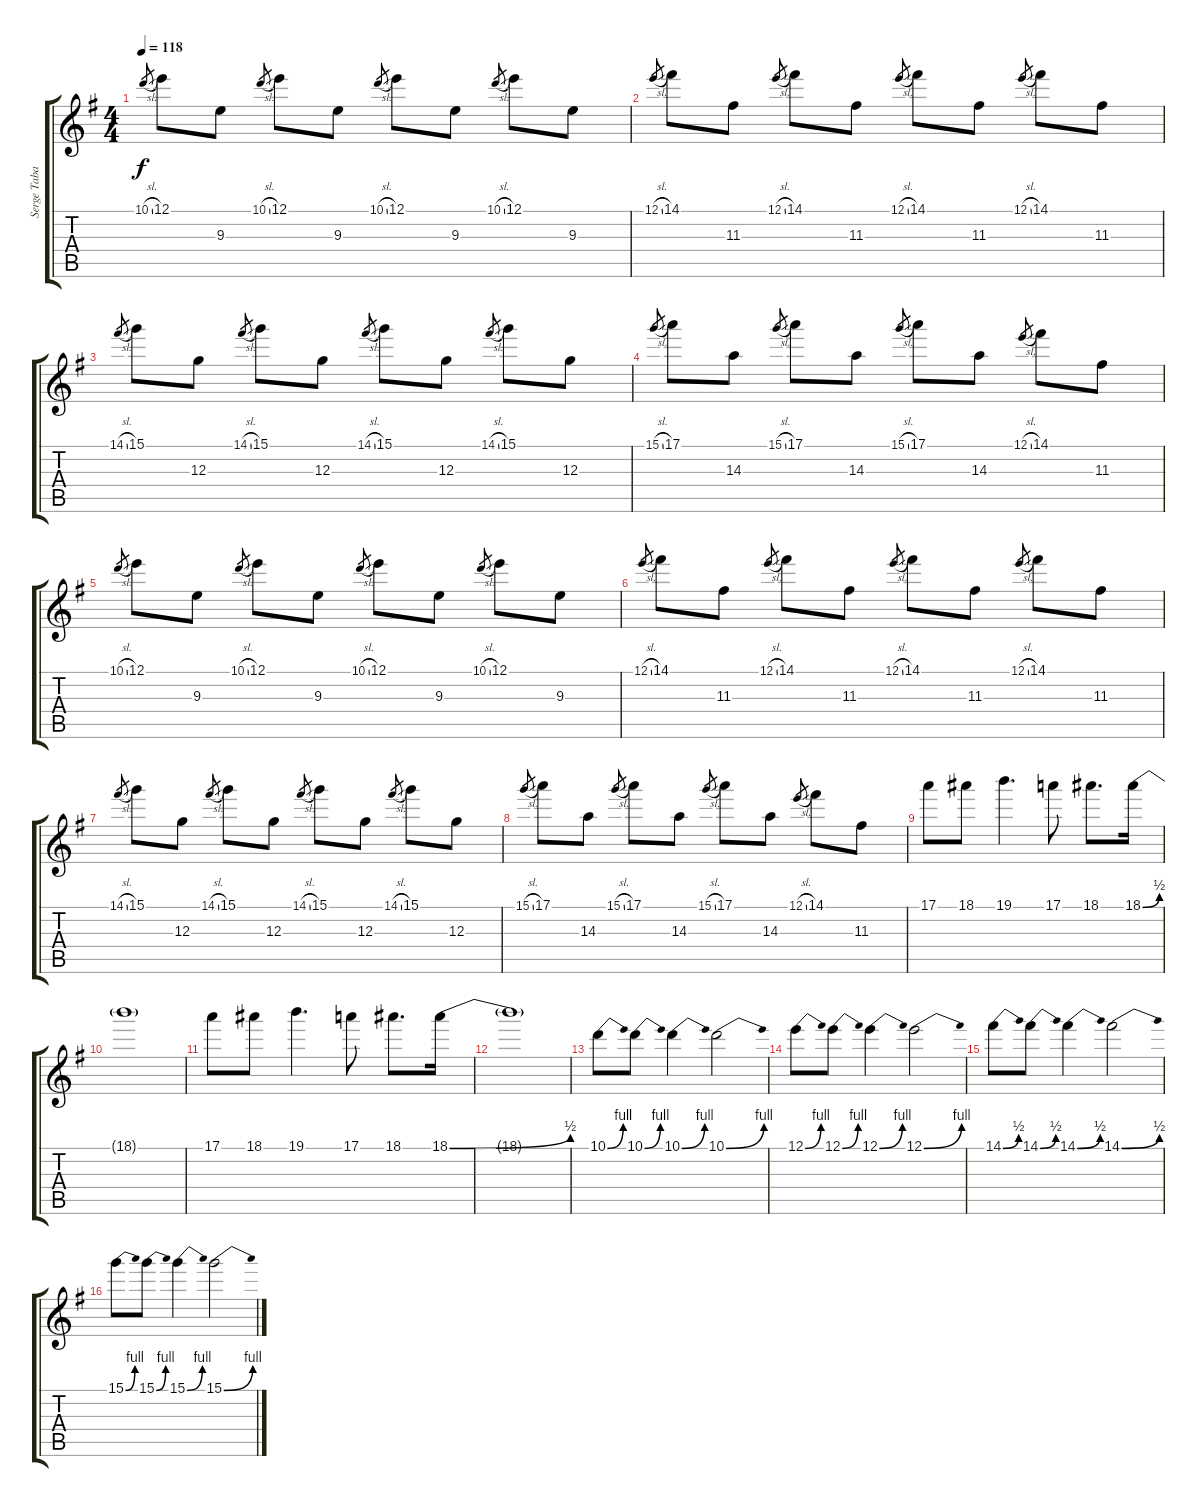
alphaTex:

\track ("Serge Tabachnikov " "Serge Taba") {instrument distortionguitar}
\staff {score tabs}
\tuning (E4 B3 G3 D3 A2 E2) {hide}
\ts (4 4)
\tempo 118
\clef g2
\ks eminor
10.1{sl}.8{gr dy f} 12.1.8 9.3.8 10.1{sl}.8{gr} 12.1.8 9.3.8 10.1{sl}.8{gr} 12.1.8 9.3.8 10.1{sl}.8{gr} 12.1.8 9.3.8 |
12.1{sl}.8{gr} 14.1.8 11.3.8 12.1{sl}.8{gr} 14.1.8 11.3.8 12.1{sl}.8{gr} 14.1.8 11.3.8 12.1{sl}.8{gr} 14.1.8 11.3.8 |
14.1{sl}.8{gr} 15.1.8 12.3.8 14.1{sl}.8{gr} 15.1.8 12.3.8 14.1{sl}.8{gr} 15.1.8 12.3.8 14.1{sl}.8{gr} 15.1.8 12.3.8 |
15.1{sl}.8{gr} 17.1.8 14.3.8 15.1{sl}.8{gr} 17.1.8 14.3.8 15.1{sl}.8{gr} 17.1.8 14.3.8 12.1{sl}.8{gr} 14.1.8 11.3.8 |
10.1{sl}.8{gr} 12.1.8 9.3.8 10.1{sl}.8{gr} 12.1.8 9.3.8 10.1{sl}.8{gr} 12.1.8 9.3.8 10.1{sl}.8{gr} 12.1.8 9.3.8 |
12.1{sl}.8{gr} 14.1.8 11.3.8 12.1{sl}.8{gr} 14.1.8 11.3.8 12.1{sl}.8{gr} 14.1.8 11.3.8 12.1{sl}.8{gr} 14.1.8 11.3.8 |
14.1{sl}.8{gr} 15.1.8 12.3.8 14.1{sl}.8{gr} 15.1.8 12.3.8 14.1{sl}.8{gr} 15.1.8 12.3.8 14.1{sl}.8{gr} 15.1.8 12.3.8 |
15.1{sl}.8{gr} 17.1.8 14.3.8 15.1{sl}.8{gr} 17.1.8 14.3.8 15.1{sl}.8{gr} 17.1.8 14.3.8 12.1{sl}.8{gr} 14.1.8 11.3.8 |
17.1.8 18.1.8 19.1.4{d} 17.1.8 18.1.8{d} 18.1{be (bend 0 0 60 2)}.16 |
18.1{t}.1 |
17.1.8 18.1.8 19.1.4{d} 17.1.8 18.1.8{d} 18.1{be (bend 0 0 60 2)}.16 |
18.1{t}.1 |
10.1{be (bend 0 0 60 4)}.8 10.1{be (bend 0 0 60 4)}.8 10.1{be (bend 0 0 60 4)}.4 10.1{be (bend 0 0 60 4)}.2 |
12.1{be (bend 0 0 60 4)}.8 12.1{be (bend 0 0 60 4)}.8 12.1{be (bend 0 0 60 4)}.4 12.1{be (bend 0 0 60 4)}.2 |
14.1{be (bend 0 0 60 2)}.8 14.1{be (bend 0 0 60 2)}.8 14.1{be (bend 0 0 60 2)}.4 14.1{be (bend 0 0 60 2)}.2 |
15.1{be (bend 0 0 60 4)}.8 15.1{be (bend 0 0 60 4)}.8 15.1{be (bend 0 0 60 4)}.4 15.1{be (bend 0 0 60 4)}.2
